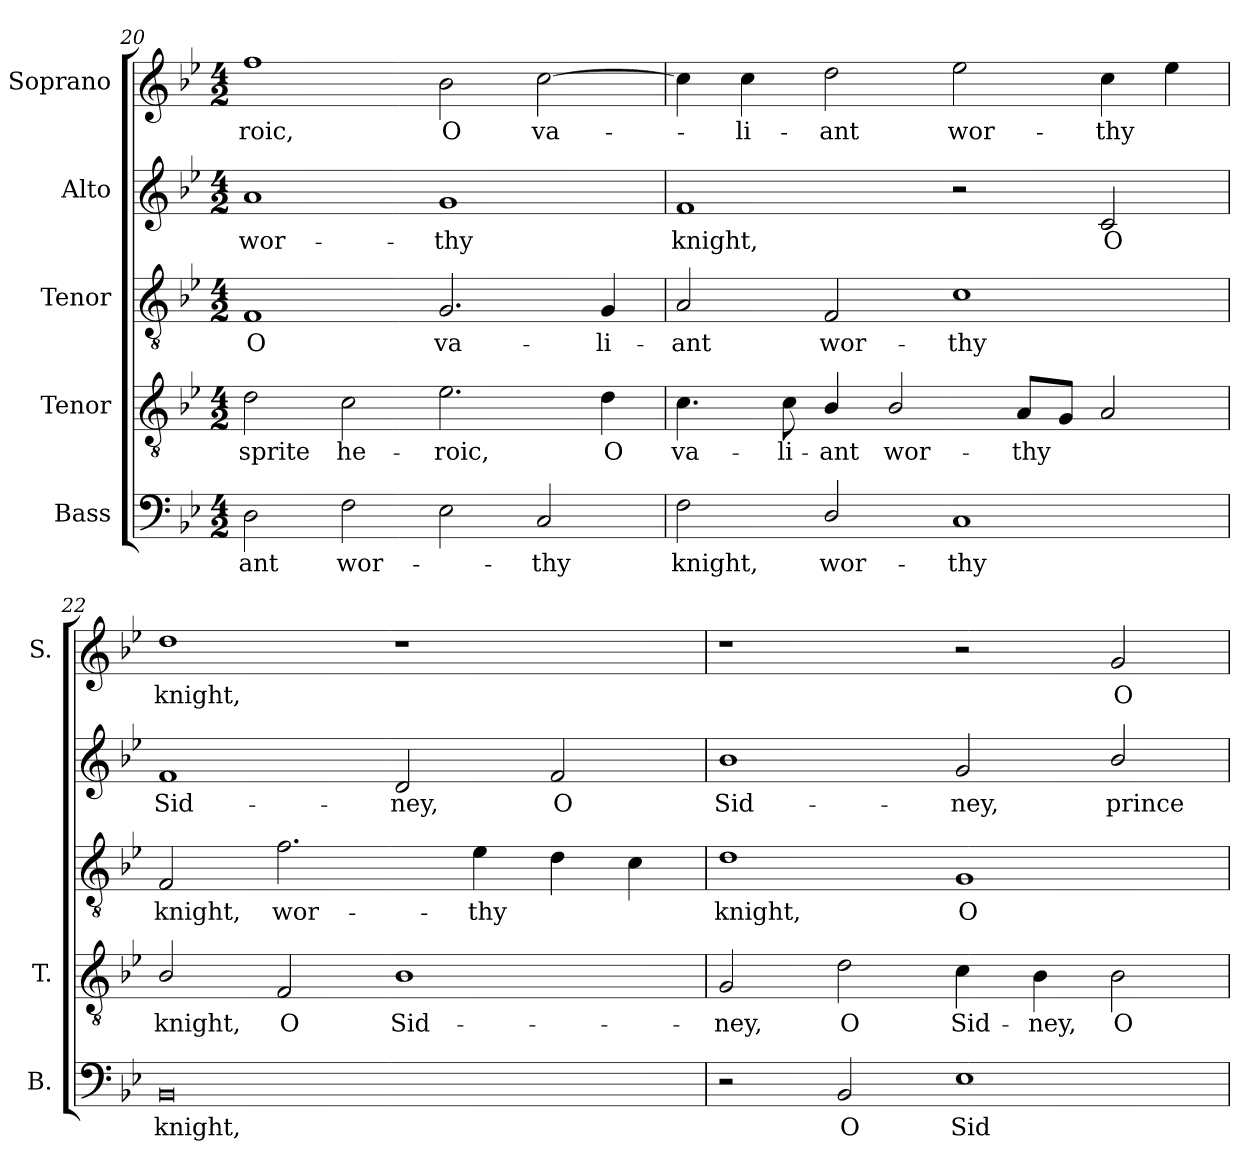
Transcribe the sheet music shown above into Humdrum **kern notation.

**kern	**text	**kern	**text	**kern	**text	**kern	**text	**kern	**text
*part5	*part5	*part4	*part4	*part3	*part3	*part2	*part2	*part1	*part1
*staff5	*staff5	*staff4	*staff4	*staff3	*staff3	*staff2	*staff2	*staff1	*staff1
*I"Bass	*	*I"Tenor	*	*I"Tenor	*	*I"Alto	*	*I"Soprano	*
*I'B.	*	*I'T.	*	*	*	*	*	*I'S.	*
*clefF4	*	*clefGv2	*	*clefGv2	*	*clefG2	*	*clefG2	*
*	*	*ITrd7c12	*	*ITrd7c12	*	*ITrd7c12	*	*	*
*k[b-e-]	*	*k[b-e-]	*	*k[b-e-]	*	*k[b-e-]	*	*k[b-e-]	*
*B-:	*	*B-:	*	*B-:	*	*B-:	*	*B-:	*
*M4/2	*	*M4/2	*	*M4/2	*	*M4/2	*	*M4/2	*
=20	=20	=20	=20	=20	=20	=20	=20	=20	=20
!	!LO:LY:b:color=#000000	!	!	!	!	!	!	!	!
!	!	!	!LO:LY:b:color=#000000	!	!	!	!	!	!
!	!	!	!	!	!LO:LY:b:color=#000000	!	!	!	!
!	!	!	!	!	!	!	!LO:LY:b:color=#000000	!	!
!	!	!	!	!	!	!	!	!	!LO:LY:b:color=#000000
2Di\	-ant	2Di\	sprite	1FFi	O	1Ai	wor-	1ffi	-roic,
!	!LO:LY:b:color=#000000	!	!	!	!	!	!	!	!
!	!	!	!LO:LY:b:color=#000000	!	!	!	!	!	!
2Fi\	wor-	2Ci\	he-	.	.	.	.	.	.
!	!	!	!LO:LY:b:color=#000000	!	!	!	!	!	!
!	!	!	!	!	!LO:LY:b:color=#000000	!	!	!	!
!	!	!	!	!	!	!	!LO:LY:b:color=#000000	!	!
!	!	!	!	!	!	!	!	!	!LO:LY:b:color=#000000
2E-i\	.	2.E-i\	-roic,	2.GGi/	va-	1Gi	-thy	2b-i\	O
!	!LO:LY:b:color=#000000	!	!	!	!	!	!	!	!
!	!	!	!	!	!	!	!	!	!LO:LY:b:color=#000000
2Ci/	-thy	.	.	.	.	.	.	[2cci\	va-
!	!	!	!LO:LY:b:color=#000000	!	!	!	!	!	!
!	!	!	!	!	!LO:LY:b:color=#000000	!	!	!	!
.	.	4Di\	O	4GGi/	-li-	.	.	.	.
=21	=21	=21	=21	=21	=21	=21	=21	=21	=21
!	!LO:LY:b:color=#000000	!	!	!	!	!	!	!	!
!	!	!	!LO:LY:b:color=#000000	!	!	!	!	!	!
!	!	!	!	!	!LO:LY:b:color=#000000	!	!	!	!
!	!	!	!	!	!	!	!LO:LY:b:color=#000000	!	!
2Fi\	knight,	4.Ci\	va-	2AAi/	-ant	1Fi	knight,	4cci\]	.
!	!	!	!	!	!	!	!	!	!LO:LY:b:color=#000000
.	.	.	.	.	.	.	.	4cci\	-li-
!	!	!	!LO:LY:b:color=#000000	!	!	!	!	!	!
.	.	8Ci\	-li-	.	.	.	.	.	.
!	!LO:LY:b:color=#000000	!	!	!	!	!	!	!	!
!	!	!	!LO:LY:b:color=#000000	!	!	!	!	!	!
!	!	!	!	!	!LO:LY:b:color=#000000	!	!	!	!
!	!	!	!	!	!	!	!	!	!LO:LY:b:color=#000000
2Di/	wor-	4BB-i/	-ant	2FFi/	wor-	.	.	2ddi\	-ant
!	!	!	!LO:LY:b:color=#000000	!	!	!	!	!	!
.	.	2BB-i/	wor-	.	.	.	.	.	.
!	!LO:LY:b:color=#000000	!	!	!	!	!	!	!	!
!	!	!	!	!	!LO:LY:b:color=#000000	!	!	!	!
!	!	!	!	!	!	!	!	!	!LO:LY:b:color=#000000
1Ci	-thy	.	.	1Ci	-thy	2r	.	2ee-i\	wor-
!	!	!	!LO:LY:b:color=#000000	!	!	!	!	!	!
.	.	8AAi/L	-thy	.	.	.	.	.	.
.	.	8GGi/J	.	.	.	.	.	.	.
!	!	!	!	!	!	!	!LO:LY:b:color=#000000	!	!
!	!	!	!	!	!	!	!	!	!LO:LY:b:color=#000000
.	.	2AAi/	.	.	.	2Ci/	O	4cci\	-thy
.	.	.	.	.	.	.	.	4ee-i\	.
=22	=22	=22	=22	=22	=22	=22	=22	=22	=22
!	!LO:LY:b:color=#000000	!	!	!	!	!	!	!	!
!	!	!	!LO:LY:b:color=#000000	!	!	!	!	!	!
!	!	!	!	!	!LO:LY:b:color=#000000	!	!	!	!
!	!	!	!	!	!	!	!LO:LY:b:color=#000000	!	!
!	!	!	!	!	!	!	!	!	!LO:LY:b:color=#000000
0BB-i	knight,	2BB-i/	knight,	2FFi/	knight,	1Fi	Sid-	1ddi	knight,
!	!	!	!LO:LY:b:color=#000000	!	!	!	!	!	!
!	!	!	!	!	!LO:LY:b:color=#000000	!	!	!	!
.	.	2FFi/	O	2.Fi\	wor-	.	.	.	.
!	!	!	!LO:LY:b:color=#000000	!	!	!	!	!	!
!	!	!	!	!	!	!	!LO:LY:b:color=#000000	!	!
.	.	1BB-i	Sid-	.	.	2Di/	-ney,	1r	.
!	!	!	!	!	!LO:LY:b:color=#000000	!	!	!	!
.	.	.	.	4E-i\	-thy	.	.	.	.
!	!	!	!	!	!	!	!LO:LY:b:color=#000000	!	!
.	.	.	.	4Di\	.	2Fi/	O	.	.
.	.	.	.	4Ci\	.	.	.	.	.
!!LO:LB:g=z
=23	=23	=23	=23	=23	=23	=23	=23	=23	=23
!	!	!	!LO:LY:b:color=#000000	!	!	!	!	!	!
!	!	!	!	!	!LO:LY:b:color=#000000	!	!	!	!
!	!	!	!	!	!	!	!LO:LY:b:color=#000000	!	!
2r	.	2GGi/	-ney,	1Di	knight,	1B-i	Sid-	1r	.
!	!LO:LY:b:color=#000000	!	!	!	!	!	!	!	!
!	!	!	!LO:LY:b:color=#000000	!	!	!	!	!	!
2BB-i/	O	2Di\	O	.	.	.	.	.	.
!	!LO:LY:b:color=#000000	!	!	!	!	!	!	!	!
!	!	!	!LO:LY:b:color=#000000	!	!	!	!	!	!
!	!	!	!	!	!LO:LY:b:color=#000000	!	!	!	!
!	!	!	!	!	!	!	!LO:LY:b:color=#000000	!	!
1E-i	Sid-	4Ci\	Sid-	1GGi	O	2Gi/	-ney,	2r	.
!	!	!	!LO:LY:b:color=#000000	!	!	!	!	!	!
.	.	4BB-i\	-ney,	.	.	.	.	.	.
!	!	!	!LO:LY:b:color=#000000	!	!	!	!	!	!
!	!	!	!	!	!	!	!LO:LY:b:color=#000000	!	!
!	!	!	!	!	!	!	!	!	!LO:LY:b:color=#000000
.	.	2BB-i\	O	.	.	2B-i/	prince	2gi/	O
=	=	=	=	=	=	=	=	=	=
*-	*-	*-	*-	*-	*-	*-	*-	*-	*-
